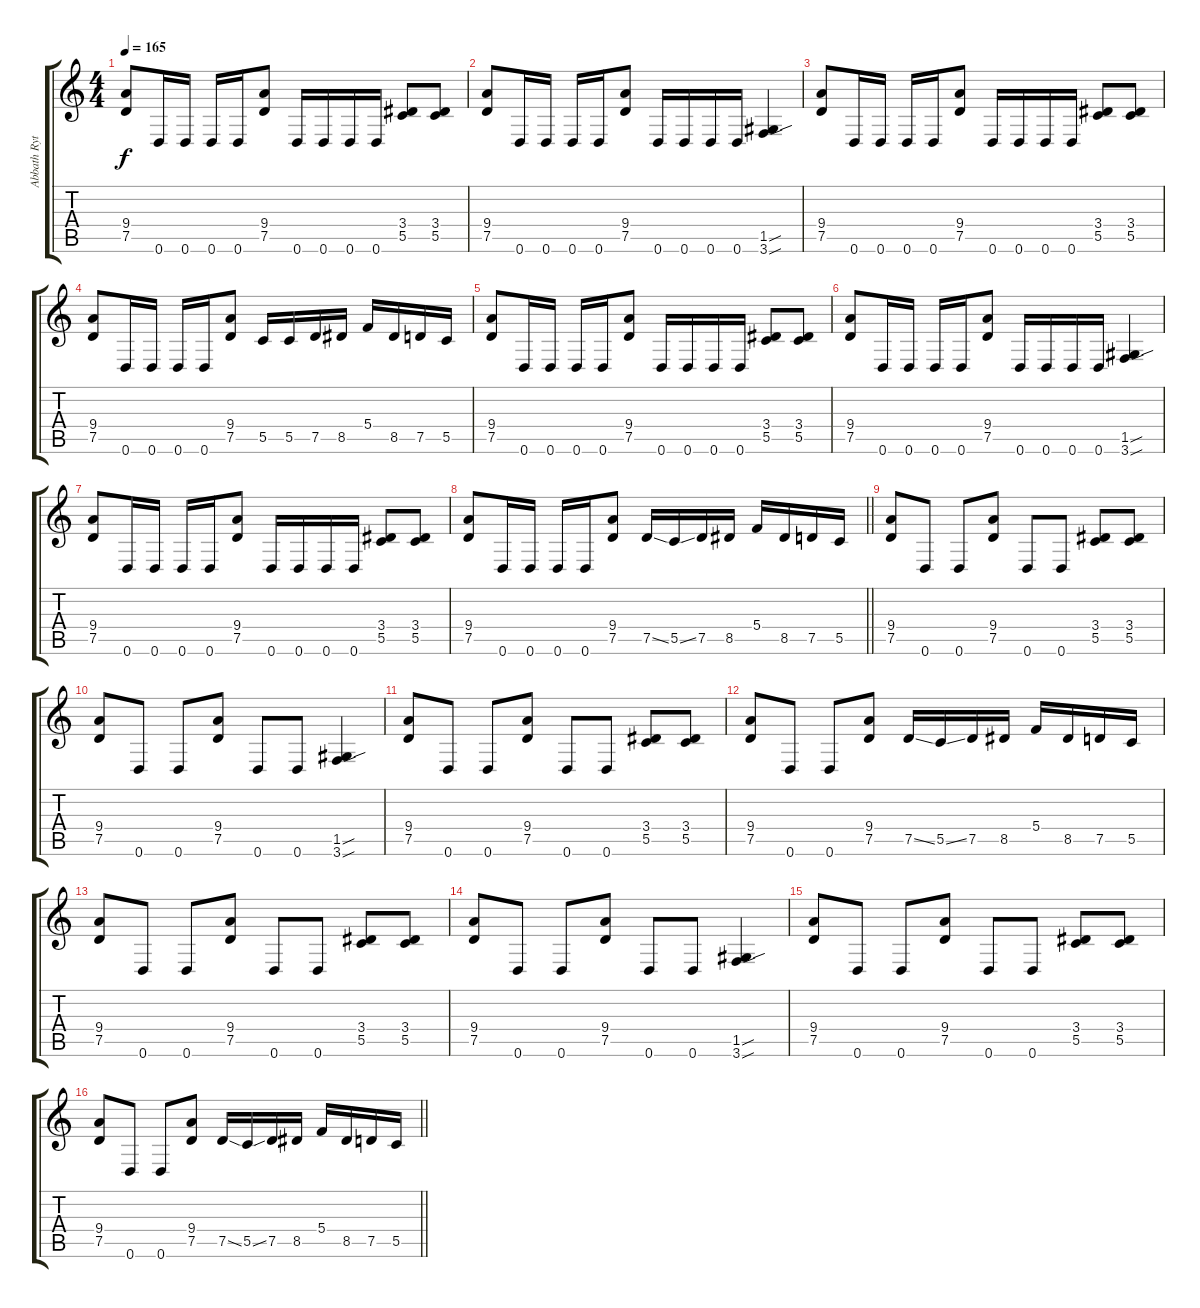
\track ("Abbath Rythm Guitar" "Abbath Ryt") {instrument distortionguitar}
\staff {score tabs}
\tuning (D4 A3 F3 C3 G2 D2) {hide}
\ts (4 4)
\tempo 165
\clef g2
\ks c
(9.4 7.5).8{dy f} 0.6.16 0.6.16 0.6.16 0.6.16 (9.4 7.5).8 0.6.16 0.6.16 0.6.16 0.6.16 (3.4 5.5).8 (3.4 5.5).8 |
(9.4 7.5).8 0.6.16 0.6.16 0.6.16 0.6.16 (9.4 7.5).8 0.6.16 0.6.16 0.6.16 0.6.16 (1.5{sou} 3.6{sou}).4 |
(9.4 7.5).8 0.6.16 0.6.16 0.6.16 0.6.16 (9.4 7.5).8 0.6.16 0.6.16 0.6.16 0.6.16 (3.4 5.5).8 (3.4 5.5).8 |
(9.4 7.5).8 0.6.16 0.6.16 0.6.16 0.6.16 (9.4 7.5).8 5.5.16 5.5.16 7.5.16 8.5.16 5.4.16 8.5.16 7.5.16 5.5.16 |
(9.4 7.5).8 0.6.16 0.6.16 0.6.16 0.6.16 (9.4 7.5).8 0.6.16 0.6.16 0.6.16 0.6.16 (3.4 5.5).8 (3.4 5.5).8 |
(9.4 7.5).8 0.6.16 0.6.16 0.6.16 0.6.16 (9.4 7.5).8 0.6.16 0.6.16 0.6.16 0.6.16 (1.5{sou} 3.6{sou}).4 |
(9.4 7.5).8 0.6.16 0.6.16 0.6.16 0.6.16 (9.4 7.5).8 0.6.16 0.6.16 0.6.16 0.6.16 (3.4 5.5).8 (3.4 5.5).8 |
\barLineRight lightlight
(9.4 7.5).8 0.6.16 0.6.16 0.6.16 0.6.16 (9.4 7.5).8 7.5{ss}.16 5.5{ss}.16 7.5.16 8.5.16 5.4.16 8.5.16 7.5.16 5.5.16 |
(9.4 7.5).8 0.6.8 0.6.8 (9.4 7.5).8 0.6.8 0.6.8 (3.4 5.5).8 (3.4 5.5).8 |
(9.4 7.5).8 0.6.8 0.6.8 (9.4 7.5).8 0.6.8 0.6.8 (1.5{sou} 3.6{sou}).4 |
(9.4 7.5).8 0.6.8 0.6.8 (9.4 7.5).8 0.6.8 0.6.8 (3.4 5.5).8 (3.4 5.5).8 |
(9.4 7.5).8 0.6.8 0.6.8 (9.4 7.5).8 7.5{ss}.16 5.5{ss}.16 7.5.16 8.5.16 5.4.16 8.5.16 7.5.16 5.5.16 |
(9.4 7.5).8 0.6.8 0.6.8 (9.4 7.5).8 0.6.8 0.6.8 (3.4 5.5).8 (3.4 5.5).8 |
(9.4 7.5).8 0.6.8 0.6.8 (9.4 7.5).8 0.6.8 0.6.8 (1.5{sou} 3.6{sou}).4 |
(9.4 7.5).8 0.6.8 0.6.8 (9.4 7.5).8 0.6.8 0.6.8 (3.4 5.5).8 (3.4 5.5).8 |
\barLineRight lightlight
(9.4 7.5).8 0.6.8 0.6.8 (9.4 7.5).8 7.5{ss}.16 5.5{ss}.16 7.5.16 8.5.16 5.4.16 8.5.16 7.5.16 5.5.16
